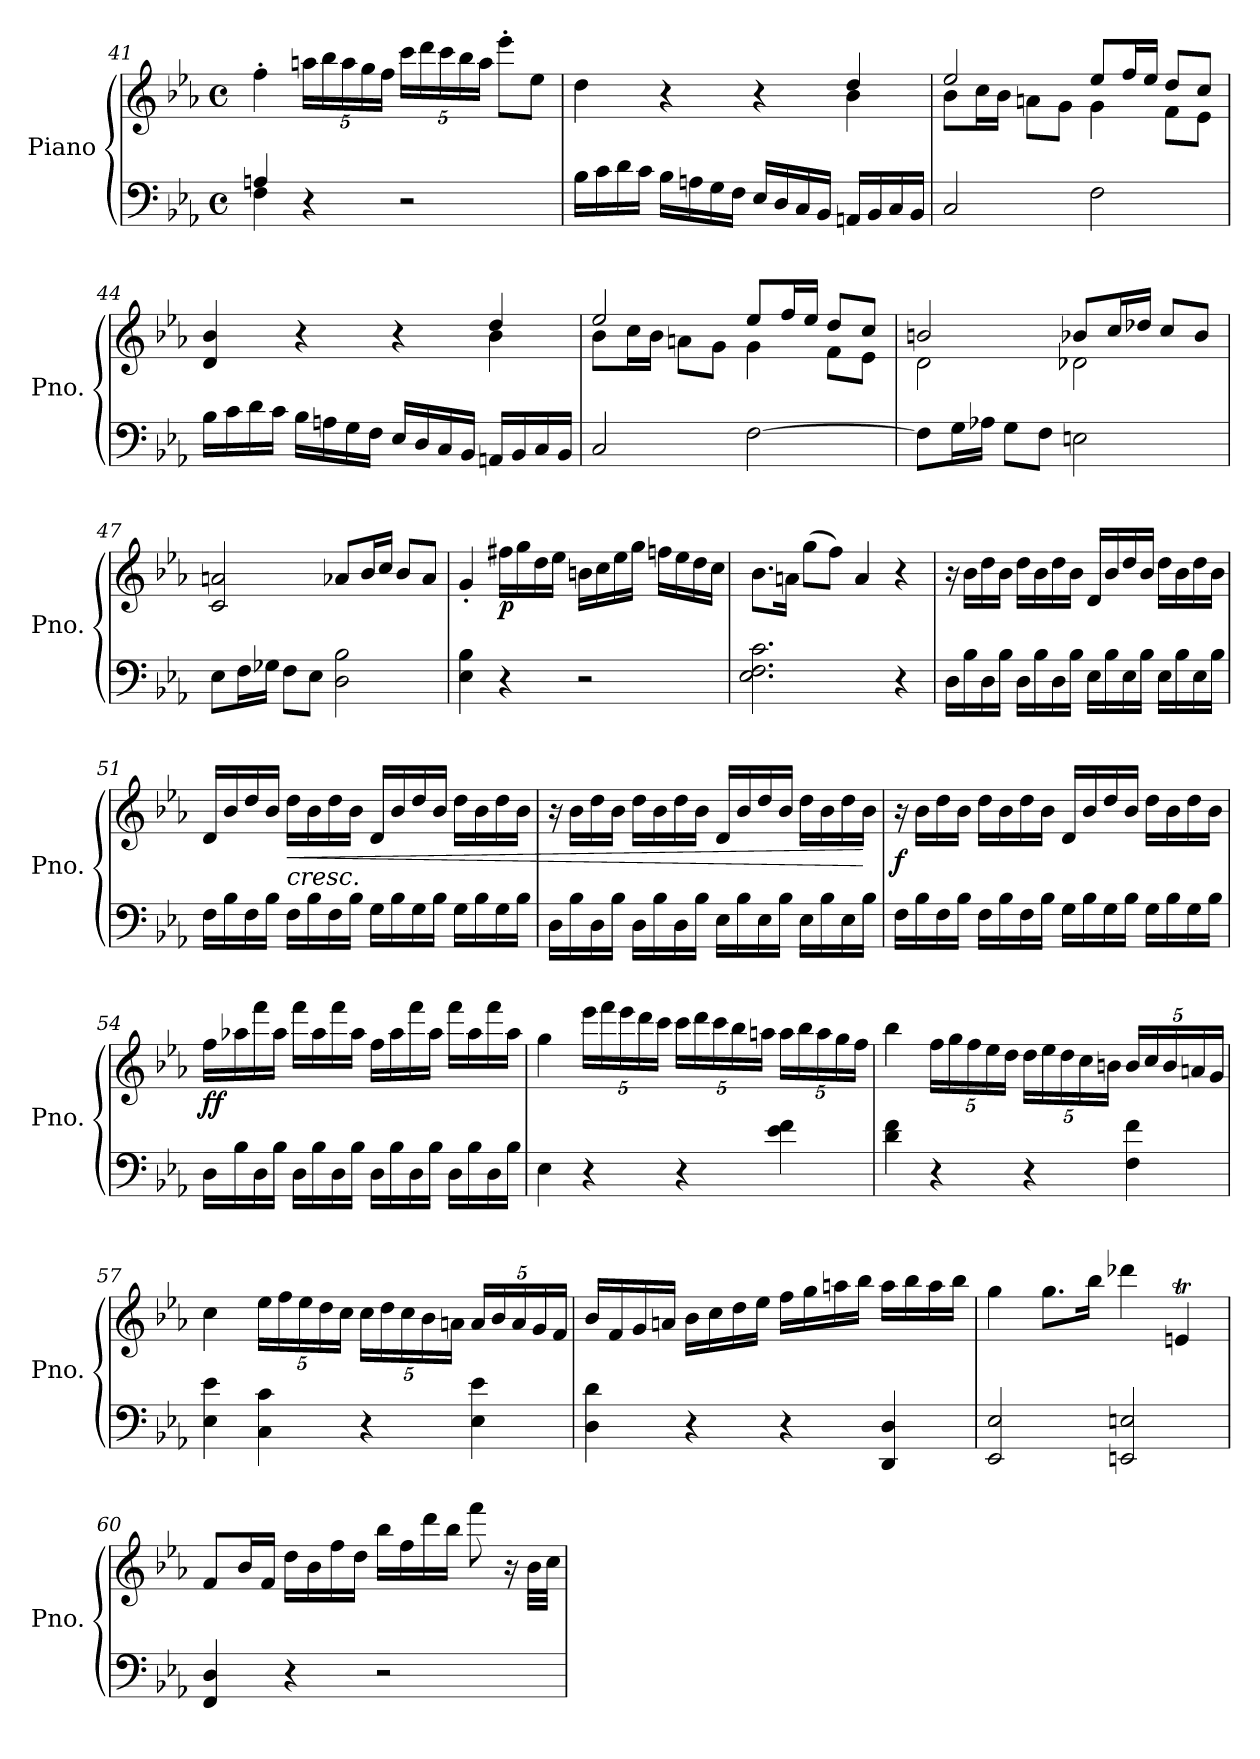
**kern	**kern	**dynam
*part1	*part1	*part1
*staff2	*staff1	*staff1/2
*I"Piano	*	*
*I'Pno.	*	*
*clefF4	*clefG2	*
*k[b-e-a-]	*k[b-e-a-]	*
*E-:	*E-:	*
*M4/4	*M4/4	*
*met(c)	*met(c)	*
=41	=41	=41
*^	*	*
4An/	4F\	4ff'\	.
*	*	*Xbrackettup	*
4r	4ryy	20aan\LL	.
.	.	20bb-\	.
.	.	20aa\	.
.	.	20gg\	.
.	.	20ff\JJ	.
2r	2ryy	20ccc\LL	.
.	.	20ddd\	.
.	.	20ccc\	.
.	.	20bb-\	.
.	.	20aa\JJ	.
.	.	8eee-'\L	.
.	.	8ee-\J	.
*v	*v	*	*
!!LO:LB:g=z
=42	=42	=42
*	*^	*
16B-\LL	4dd\	2ryy	.
16c\	.	.	.
16d\	.	.	.
16c\JJ	.	.	.
16B-\LL	4r	.	.
16An\	.	.	.
16G\	.	.	.
16F\JJ	.	.	.
16E-/LL	4r	4ryy	.
16D/	.	.	.
16C/	.	.	.
16BB-/JJ	.	.	.
16AAn/LL	4dd/	4b-\	.
16BB-/	.	.	.
16C/	.	.	.
16BB-/JJ	.	.	.
!!LO:LB:g=z	!!
=43	=43	=43	=43
2C/	2ee-/	8b-\L	.
.	.	16cc\L	.
.	.	16b-\JJ	.
.	.	8an\L	.
.	.	8g\J	.
2F\	8ee-/L	4g\	.
.	16ff/L	.	.
.	16ee-/JJ	.	.
.	8dd/L	8f\L	.
.	8cc/J	8e-\J	.
=44	=44	=44	=44
16B-\LL	4d/ 4b-/	2ryy	.
16c\	.	.	.
16d\	.	.	.
16c\JJ	.	.	.
16B-\LL	4r	.	.
16An\	.	.	.
16G\	.	.	.
16F\JJ	.	.	.
16E-/LL	4r	4ryy	.
16D/	.	.	.
16C/	.	.	.
16BB-/JJ	.	.	.
16AAn/LL	4dd/	4b-\	.
16BB-/	.	.	.
16C/	.	.	.
16BB-/JJ	.	.	.
=45	=45	=45	=45
2C/	2ee-/	8b-\L	.
.	.	16cc\L	.
.	.	16b-\JJ	.
.	.	8an\L	.
.	.	8g\J	.
[2F\	8ee-/L	4g\	.
.	16ff/L	.	.
.	16ee-/JJ	.	.
.	8dd/L	8f\L	.
.	8cc/J	8e-\J	.
!!LO:PB:g=z	!!
=46	=46	=46	=46
8F\L]	2bn/	2d\	.
16G\L	.	.	.
16A-X\JJ	.	.	.
8G\L	.	.	.
8F\J	.	.	.
2En\	8b-X/L	2d-X\	.
.	16cc/L	.	.
.	16dd-X/JJ	.	.
.	8cc/L	.	.
.	8b-/J	.	.
*	*v	*v	*
=47	=47	=47
8E-\L	2c/ 2an/	.
16F\L	.	.
16G-X\JJ	.	.
8F\L	.	.
8E-\J	.	.
2D\ 2B-\	8a-X/L	.
.	16b-/L	.
.	16cc/JJ	.
.	8b-/L	.
.	8a-/J	.
=48	=48	=48
4E-\ 4B-\	4g'/	.
!	!	!LO:DY:b
4r	16ff#X\LL	p
.	16gg\	.
.	16dd\	.
.	16ee-\JJ	.
2r	16bn\LL	.
.	16cc\	.
.	16ee-\	.
.	16gg\JJ	.
.	16ffn\LL	.
.	16ee-\	.
.	16dd\	.
.	16cc\JJ	.
=49	=49	=49
2.E-\ 2.F\ 2.c\	8.b-\L	.
.	16an\Jk	.
.	(8gg\L	.
.	8ff\J)	.
.	4a/	.
4r	4r	.
!!LO:LB:g=z
=50	=50	=50
16D\LL	16r	.
16B-\	16b-\LL	.
16D\	16dd\	.
16B-\JJ	16b-\JJ	.
16D\LL	16dd\LL	.
16B-\	16b-\	.
16D\	16dd\	.
16B-\JJ	16b-\JJ	.
16E-\LL	16d/LL	.
16B-\	16b-/	.
16E-\	16dd/	.
16B-\JJ	16b-/JJ	.
16E-\LL	16dd\LL	.
16B-\	16b-\	.
16E-\	16dd\	.
16B-\JJ	16b-\JJ	.
=51	=51	=51
16F\LL	16d/LL	.
16B-\	16b-/	.
16F\	16dd/	.
16B-\JJ	16b-/JJ	.
!	!LO:TX:b:i:t=cresc.	!
!	!	!LO:HP:b
16F\LL	16dd\LL	<
16B-\	16b-\	.
16F\	16dd\	.
16B-\JJ	16b-\JJ	.
16G\LL	16d/LL	.
16B-\	16b-/	.
16G\	16dd/	.
16B-\JJ	16b-/JJ	.
16G\LL	16dd\LL	.
16B-\	16b-\	.
16G\	16dd\	.
16B-\JJ	16b-\JJ	.
=52	=52	=52
16D\LL	16r	.
16B-\	16b-\LL	.
16D\	16dd\	.
16B-\JJ	16b-\JJ	.
16D\LL	16dd\LL	.
16B-\	16b-\	.
16D\	16dd\	.
16B-\JJ	16b-\JJ	.
16E-\LL	16d/LL	.
16B-\	16b-/	.
16E-\	16dd/	.
16B-\JJ	16b-/JJ	.
16E-\LL	16dd\LL	.
16B-\	16b-\	.
16E-\	16dd\	.
16B-\JJ	16b-\JJ	[
!!LO:LB:g=z
=53	=53	=53
!	!	!LO:DY:b
16F\LL	16r	f
16B-\	16b-\LL	.
16F\	16dd\	.
16B-\JJ	16b-\JJ	.
16F\LL	16dd\LL	.
16B-\	16b-\	.
16F\	16dd\	.
16B-\JJ	16b-\JJ	.
16G\LL	16d/LL	.
16B-\	16b-/	.
16G\	16dd/	.
16B-\JJ	16b-/JJ	.
16G\LL	16dd\LL	.
16B-\	16b-\	.
16G\	16dd\	.
16B-\JJ	16b-\JJ	.
=54	=54	=54
!	!	!LO:DY:b
16D\LL	16ff\LL	ff
16B-\	16aa-X\	.
16D\	16fff\	.
16B-\JJ	16aa-\JJ	.
16D\LL	16fff\LL	.
16B-\	16aa-\	.
16D\	16fff\	.
16B-\JJ	16aa-\JJ	.
16D\LL	16ff\LL	.
16B-\	16aa-\	.
16D\	16fff\	.
16B-\JJ	16aa-\JJ	.
16D\LL	16fff\LL	.
16B-\	16aa-\	.
16D\	16fff\	.
16B-\JJ	16aa-\JJ	.
!!LO:LB:g=z
=55	=55	=55
4E-\	4gg\	.
4r	20eee-\LL	.
.	20fff\	.
.	20eee-\	.
.	20ddd\	.
.	20ccc\JJ	.
4r	20ccc\LL	.
.	20ddd\	.
.	20ccc\	.
.	20bb-\	.
.	20aan\JJ	.
4e-\ 4f\	20aa\LL	.
.	20bb-\	.
.	20aa\	.
.	20gg\	.
.	20ff\JJ	.
=56	=56	=56
4d\ 4f\	4bb-\	.
4r	20ff\LL	.
.	20gg\	.
.	20ff\	.
.	20ee-\	.
.	20dd\JJ	.
4r	20dd\LL	.
.	20ee-\	.
.	20dd\	.
.	20cc\	.
.	20bn\JJ	.
4F\ 4f\	20b/LL	.
.	20cc/	.
.	20b/	.
.	20an/	.
.	20g/JJ	.
!!LO:LB:g=z
=57	=57	=57
4E-\ 4e-\	4cc\	.
4C\ 4c\	20ee-\LL	.
.	20ff\	.
.	20ee-\	.
.	20dd\	.
.	20cc\JJ	.
4r	20cc\LL	.
.	20dd\	.
.	20cc\	.
.	20b-\	.
.	20an\JJ	.
4E-\ 4e-\	20a/LL	.
.	20b-/	.
.	20a/	.
.	20g/	.
.	20f/JJ	.
!!LO:LB:g=z
=58	=58	=58
4D\ 4d\	16b-/LL	.
.	16f/	.
.	16g/	.
.	16an/JJ	.
4r	16b-\LL	.
.	16cc\	.
.	16dd\	.
.	16ee-\JJ	.
4r	16ff\LL	.
.	16gg\	.
.	16aan\	.
.	16bb-\JJ	.
4DD/ 4D/	16aa\LL	.
.	16bb-\	.
.	16aa\	.
.	16bb-\JJ	.
=59	=59	=59
2EE-/ 2E-/	4gg\	.
.	8.gg\L	.
.	16bb-\Jk	.
2EEn/ 2En/	4ddd-X\	.
.	4ent/	.
=60	=60	=60
4FF/ 4D/	8f/L	.
.	16b-/L	.
.	16f/JJ	.
4r	16dd\LL	.
.	16b-\	.
.	16ff\	.
.	16dd\JJ	.
2r	16bb-\LL	.
.	16ff\	.
.	16ddd\	.
.	16bb-\JJ	.
.	8fff\	.
.	16r	.
.	32b-\LLL	.
.	32cc\JJJ	.
=	=	=
*-	*-	*-
